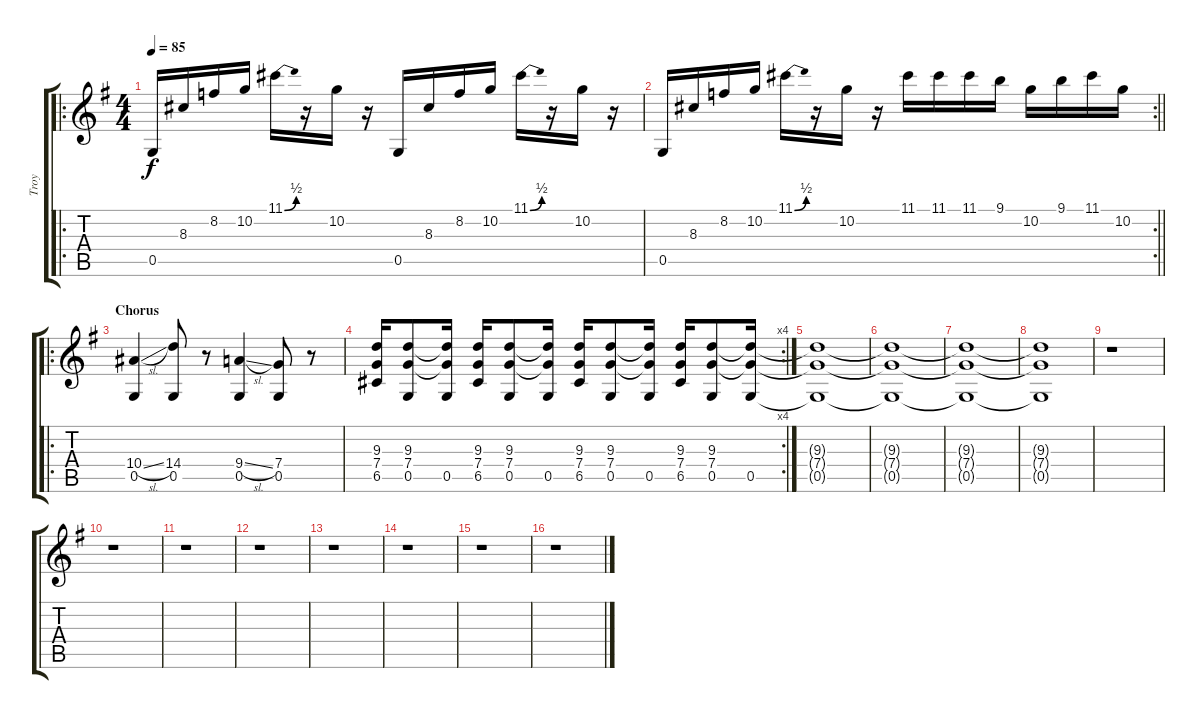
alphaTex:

\track ("Troy" "Troy") {instrument overdrivenguitar}
\staff {score tabs}
\tuning (D4 A3 F3 C3 G2 D2) {hide}
\ro
\ts (4 4)
\tempo 85
\clef g2
\ks g
0.5.16{dy f} 8.3.16 8.2.16 10.2.16 11.1{be (bend 0 0 60 2)}.16 r.16 10.2.16 r.16 0.5.16 8.3.16 8.2.16 10.2.16 11.1{be (bend 0 0 60 2)}.16 r.16 10.2.16 r.16 |
\rc 2
\barLineRight lightlight
0.5.16 8.3.16 8.2.16 10.2.16 11.1{be (bend 0 0 60 2)}.16 r.16 10.2.16 r.16 11.1.16 11.1.16 11.1.16 9.1.16 10.2.16 9.1.16 11.1.16 10.2.16 |
\ro
\section ("" "Chorus")
(10.4{sl} 0.5).4 (14.4 0.5).8 r.8 (9.4{sl} 0.5).4 (7.4 0.5).8 r.8 |
\rc 4
(9.3 7.4 6.5).16 (9.3 7.4 0.5).8 (9.3{t} 7.4{t} 0.5).16 (9.3 7.4 6.5).16 (9.3 7.4 0.5).8 (9.3{t} 7.4{t} 0.5).16 (9.3 7.4 6.5).16 (9.3 7.4 0.5).8 (9.3{t} 7.4{t} 0.5).16 (9.3 7.4 6.5).16 (9.3 7.4 0.5).8 (9.3{t} 7.4{t} 0.5).16 |
(9.3{t} 7.4{t} 0.5{t}).1 |
(9.3{t} 7.4{t} 0.5{t}).1 |
(9.3{t} 7.4{t} 0.5{t}).1 |
(9.3{t} 7.4{t} 0.5{t}).1 |
r.1 |
r.1 |
r.1 |
r.1 |
r.1 |
r.1 |
r.1 |
r.1
